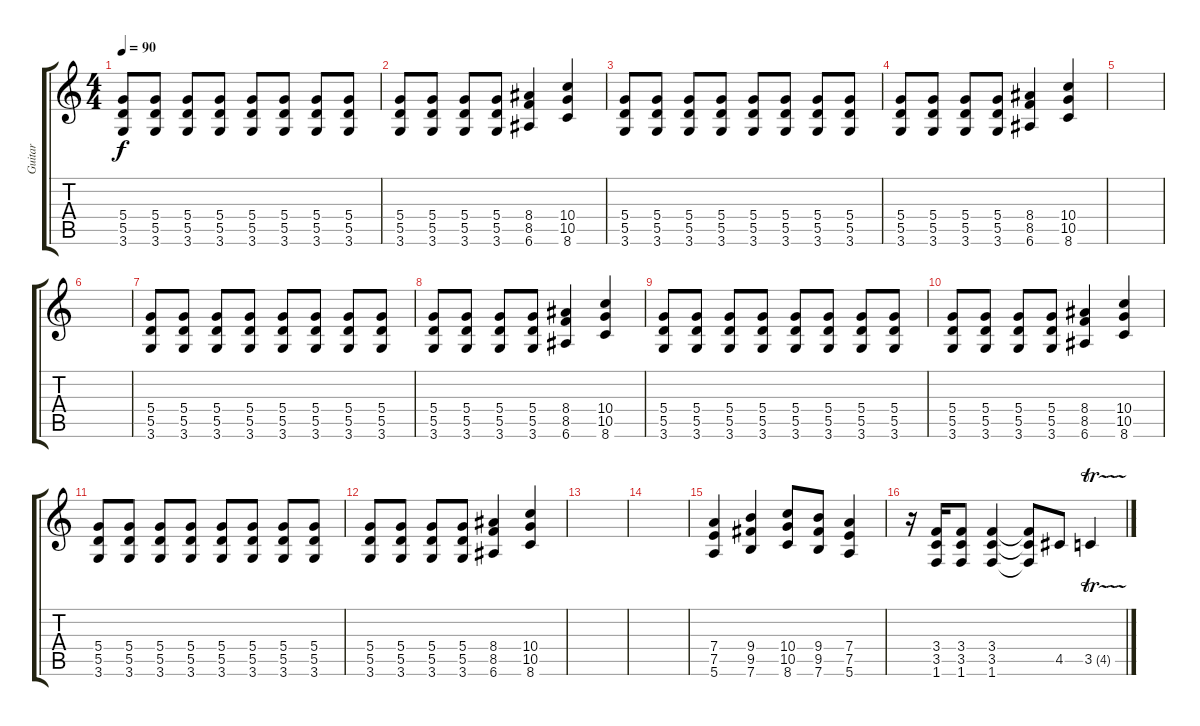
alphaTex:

\track ("Guitar" "Guitar") {instrument distortionguitar}
\staff {score tabs}
\tuning (E4 B3 G3 D3 A2 E2) {hide}
\ts (4 4)
\tempo 90
\clef g2
\ks c
(5.4 5.5 3.6).8{dy f} (5.4 5.5 3.6).8 (5.4 5.5 3.6).8 (5.4 5.5 3.6).8 (5.4 5.5 3.6).8 (5.4 5.5 3.6).8 (5.4 5.5 3.6).8 (5.4 5.5 3.6).8 |
(5.4 5.5 3.6).8 (5.4 5.5 3.6).8 (5.4 5.5 3.6).8 (5.4 5.5 3.6).8 (8.4 8.5 6.6).4 (10.4 10.5 8.6).4 |
(5.4 5.5 3.6).8 (5.4 5.5 3.6).8 (5.4 5.5 3.6).8 (5.4 5.5 3.6).8 (5.4 5.5 3.6).8 (5.4 5.5 3.6).8 (5.4 5.5 3.6).8 (5.4 5.5 3.6).8 |
(5.4 5.5 3.6).8 (5.4 5.5 3.6).8 (5.4 5.5 3.6).8 (5.4 5.5 3.6).8 (8.4 8.5 6.6).4 (10.4 10.5 8.6).4 |
|
|
(5.4 5.5 3.6).8 (5.4 5.5 3.6).8 (5.4 5.5 3.6).8 (5.4 5.5 3.6).8 (5.4 5.5 3.6).8 (5.4 5.5 3.6).8 (5.4 5.5 3.6).8 (5.4 5.5 3.6).8 |
(5.4 5.5 3.6).8 (5.4 5.5 3.6).8 (5.4 5.5 3.6).8 (5.4 5.5 3.6).8 (8.4 8.5 6.6).4 (10.4 10.5 8.6).4 |
(5.4 5.5 3.6).8 (5.4 5.5 3.6).8 (5.4 5.5 3.6).8 (5.4 5.5 3.6).8 (5.4 5.5 3.6).8 (5.4 5.5 3.6).8 (5.4 5.5 3.6).8 (5.4 5.5 3.6).8 |
(5.4 5.5 3.6).8 (5.4 5.5 3.6).8 (5.4 5.5 3.6).8 (5.4 5.5 3.6).8 (8.4 8.5 6.6).4 (10.4 10.5 8.6).4 |
(5.4 5.5 3.6).8 (5.4 5.5 3.6).8 (5.4 5.5 3.6).8 (5.4 5.5 3.6).8 (5.4 5.5 3.6).8 (5.4 5.5 3.6).8 (5.4 5.5 3.6).8 (5.4 5.5 3.6).8 |
(5.4 5.5 3.6).8 (5.4 5.5 3.6).8 (5.4 5.5 3.6).8 (5.4 5.5 3.6).8 (8.4 8.5 6.6).4 (10.4 10.5 8.6).4 |
|
|
(7.4 7.5 5.6).4 (9.4 9.5 7.6).4 (10.4 10.5 8.6).8 (9.4 9.5 7.6).8 (7.4 7.5 5.6).4 |
r.16 (3.4 3.5 1.6).16 (3.4 3.5 1.6).8 (3.4 3.5 1.6).4 (3.4{t} 3.5{t} 1.6{t}).8 4.5.8 3.5{tr (4 32)}.4
